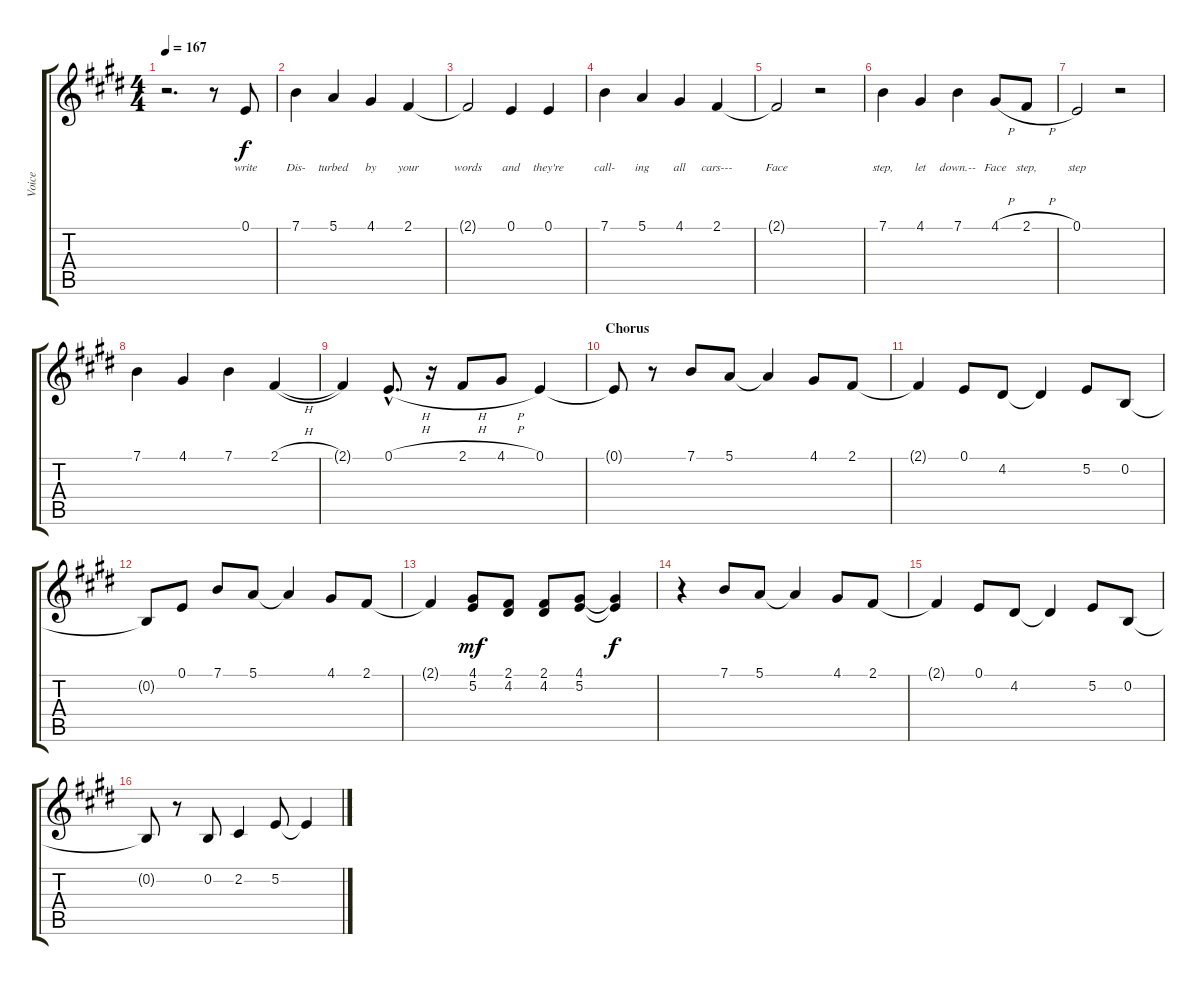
\track ("Voice" "Voice") {instrument clarinet}
\staff {score tabs}
\tuning (E4 B3 G3 D3 A2 E2) {hide}
\ts (4 4)
\tempo 167
\clef g2
\ks e
r.2{d dy f} r.8 0.1.8{lyrics (0 "write") lyrics (1 "") lyrics (2 "") lyrics (3 "") lyrics (4 "")} |
7.1.4{lyrics (0 "Dis-") lyrics (1 "") lyrics (2 "") lyrics (3 "") lyrics (4 "")} 5.1.4{lyrics (0 "turbed") lyrics (1 "") lyrics (2 "") lyrics (3 "") lyrics (4 "")} 4.1.4{lyrics (0 "by") lyrics (1 "") lyrics (2 "") lyrics (3 "") lyrics (4 "")} 2.1.4{lyrics (0 "your") lyrics (1 "") lyrics (2 "") lyrics (3 "") lyrics (4 "")} |
2.1{t}.2{lyrics (0 "words") lyrics (1 "") lyrics (2 "") lyrics (3 "") lyrics (4 "")} 0.1.4{lyrics (0 "and") lyrics (1 "") lyrics (2 "") lyrics (3 "") lyrics (4 "")} 0.1.4{lyrics (0 "they're") lyrics (1 "") lyrics (2 "") lyrics (3 "") lyrics (4 "")} |
7.1.4{lyrics (0 "call-") lyrics (1 "") lyrics (2 "") lyrics (3 "") lyrics (4 "")} 5.1.4{lyrics (0 "ing") lyrics (1 "") lyrics (2 "") lyrics (3 "") lyrics (4 "")} 4.1.4{lyrics (0 "all") lyrics (1 "") lyrics (2 "") lyrics (3 "") lyrics (4 "")} 2.1.4{lyrics (0 "cars---") lyrics (1 "") lyrics (2 "") lyrics (3 "") lyrics (4 "")} |
2.1{t}.2{lyrics (0 "Face") lyrics (1 "") lyrics (2 "") lyrics (3 "") lyrics (4 "")} r.2 |
7.1.4{lyrics (0 "step,") lyrics (1 "") lyrics (2 "") lyrics (3 "") lyrics (4 "")} 4.1.4{lyrics (0 "let") lyrics (1 "") lyrics (2 "") lyrics (3 "") lyrics (4 "")} 7.1.4{lyrics (0 "down.--") lyrics (1 "") lyrics (2 "") lyrics (3 "") lyrics (4 "")} 4.1{h}.8{lyrics (0 "Face") lyrics (1 "") lyrics (2 "") lyrics (3 "") lyrics (4 "")} 2.1{h}.8{lyrics (0 "step,") lyrics (1 "") lyrics (2 "") lyrics (3 "") lyrics (4 "")} |
0.1.2{lyrics (0 "step") lyrics (1 "") lyrics (2 "") lyrics (3 "") lyrics (4 "")} r.2 |
7.1.4 4.1.4 7.1.4 2.1{h}.4 |
2.1{t}.4 0.1{h hac}.8{d} r.16 2.1{h}.8 4.1{h}.8 0.1.4 |
\section ("" "Chorus")
0.1{t}.8 r.8 7.1.8 5.1.8 5.1{t}.4 4.1.8 2.1.8 |
2.1{t}.4 0.1.8 4.2.8 4.2{t}.4 5.2.8 0.2.8 |
0.2{t}.8 0.1.8 7.1.8 5.1.8 5.1{t}.4 4.1.8 2.1.8 |
2.1{t}.4 (4.1 5.2).8{dy mf} (2.1 4.2).8 (2.1 4.2).8 (4.1 5.2).8 (4.1{t} 5.2{t}).4{dy f} |
r.4 7.1.8 5.1.8 5.1{t}.4 4.1.8 2.1.8 |
2.1{t}.4 0.1.8 4.2.8 4.2{t}.4 5.2.8 0.2.8 |
0.2{t}.8 r.8 0.2.8 2.2.4 5.2.8 5.2{t}.4
